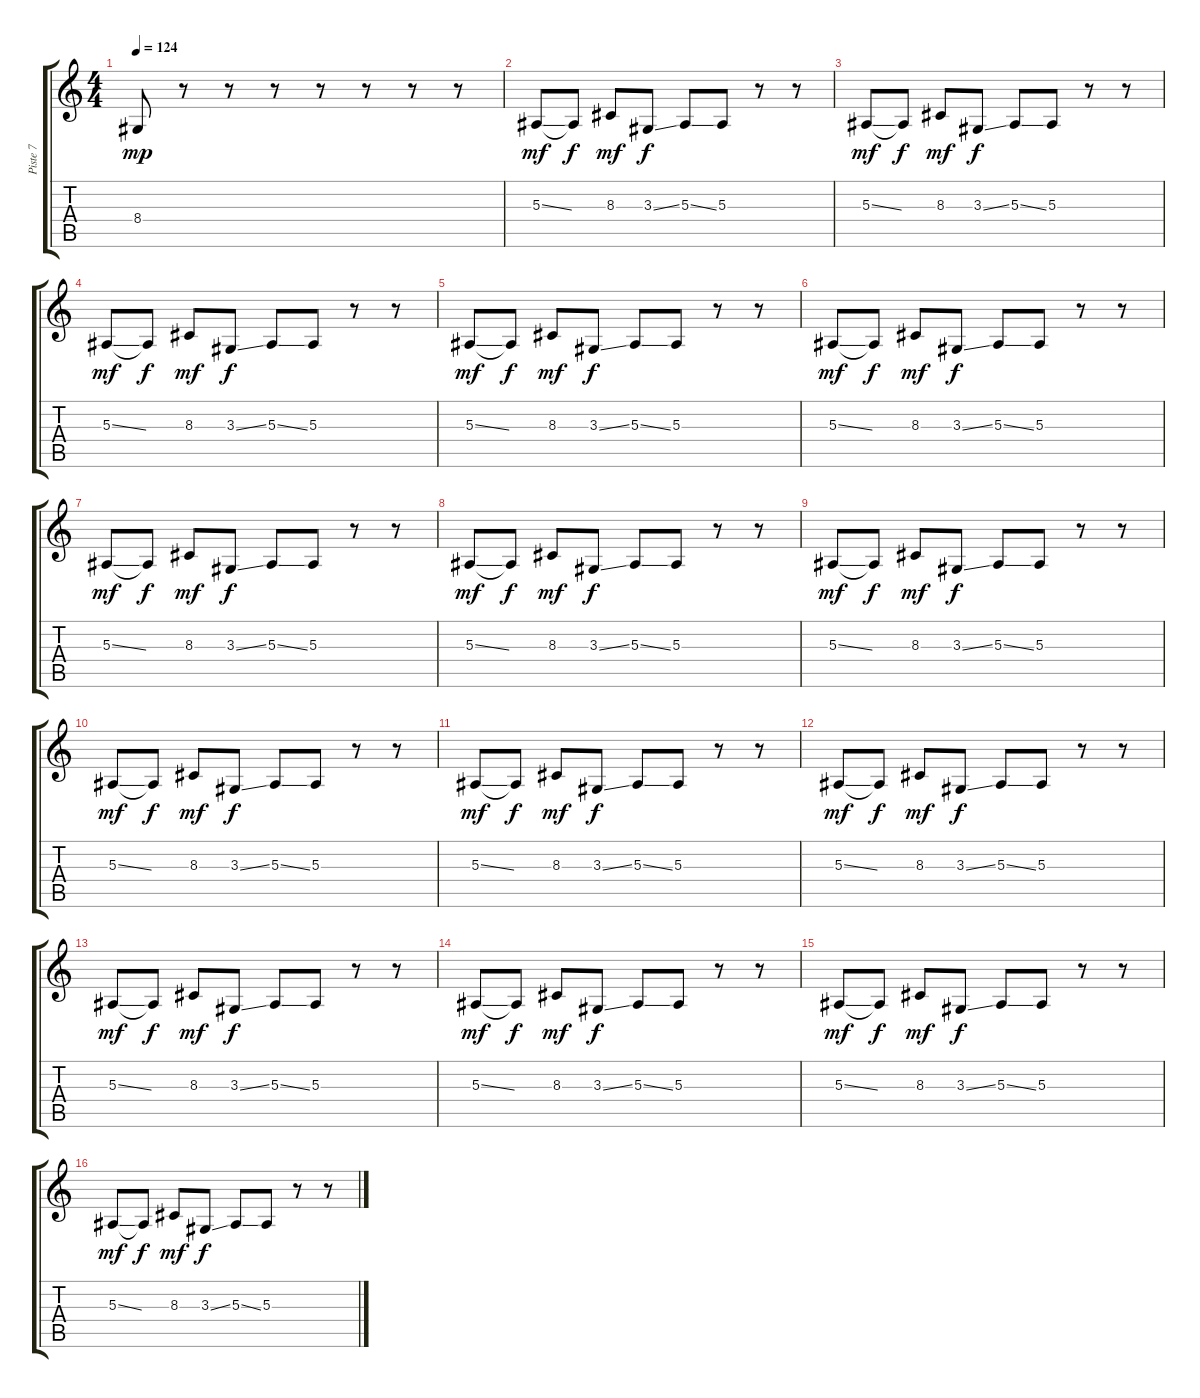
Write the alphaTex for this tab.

\track ("Piste 7" "Piste 7") {instrument fx7echoes}
\staff {score tabs}
\tuning (D4 A3 F3 C3 G2 D2) {hide}
\ts (4 4)
\tempo 124
\clef g2
\ks c
8.4.8{dy mp} r.8 r.8 r.8 r.8 r.8 r.8 r.8 |
5.3{ss}.8{dy mf} 5.3{t}.8{dy f} 8.3.8{dy mf} 3.3{ss}.8{dy f} 5.3{ss}.8 5.3.8 r.8 r.8 |
5.3{ss}.8{dy mf} 5.3{t}.8{dy f} 8.3.8{dy mf} 3.3{ss}.8{dy f} 5.3{ss}.8 5.3.8 r.8 r.8 |
5.3{ss}.8{dy mf} 5.3{t}.8{dy f} 8.3.8{dy mf} 3.3{ss}.8{dy f} 5.3{ss}.8 5.3.8 r.8 r.8 |
5.3{ss}.8{dy mf} 5.3{t}.8{dy f} 8.3.8{dy mf} 3.3{ss}.8{dy f} 5.3{ss}.8 5.3.8 r.8 r.8 |
5.3{ss}.8{dy mf} 5.3{t}.8{dy f} 8.3.8{dy mf} 3.3{ss}.8{dy f} 5.3{ss}.8 5.3.8 r.8 r.8 |
5.3{ss}.8{dy mf} 5.3{t}.8{dy f} 8.3.8{dy mf} 3.3{ss}.8{dy f} 5.3{ss}.8 5.3.8 r.8 r.8 |
5.3{ss}.8{dy mf} 5.3{t}.8{dy f} 8.3.8{dy mf} 3.3{ss}.8{dy f} 5.3{ss}.8 5.3.8 r.8 r.8 |
5.3{ss}.8{dy mf} 5.3{t}.8{dy f} 8.3.8{dy mf} 3.3{ss}.8{dy f} 5.3{ss}.8 5.3.8 r.8 r.8 |
5.3{ss}.8{dy mf} 5.3{t}.8{dy f} 8.3.8{dy mf} 3.3{ss}.8{dy f} 5.3{ss}.8 5.3.8 r.8 r.8 |
5.3{ss}.8{dy mf} 5.3{t}.8{dy f} 8.3.8{dy mf} 3.3{ss}.8{dy f} 5.3{ss}.8 5.3.8 r.8 r.8 |
5.3{ss}.8{dy mf} 5.3{t}.8{dy f} 8.3.8{dy mf} 3.3{ss}.8{dy f} 5.3{ss}.8 5.3.8 r.8 r.8 |
5.3{ss}.8{dy mf} 5.3{t}.8{dy f} 8.3.8{dy mf} 3.3{ss}.8{dy f} 5.3{ss}.8 5.3.8 r.8 r.8 |
5.3{ss}.8{dy mf} 5.3{t}.8{dy f} 8.3.8{dy mf} 3.3{ss}.8{dy f} 5.3{ss}.8 5.3.8 r.8 r.8 |
5.3{ss}.8{dy mf} 5.3{t}.8{dy f} 8.3.8{dy mf} 3.3{ss}.8{dy f} 5.3{ss}.8 5.3.8 r.8 r.8 |
5.3{ss}.8{dy mf} 5.3{t}.8{dy f} 8.3.8{dy mf} 3.3{ss}.8{dy f} 5.3{ss}.8 5.3.8 r.8 r.8
